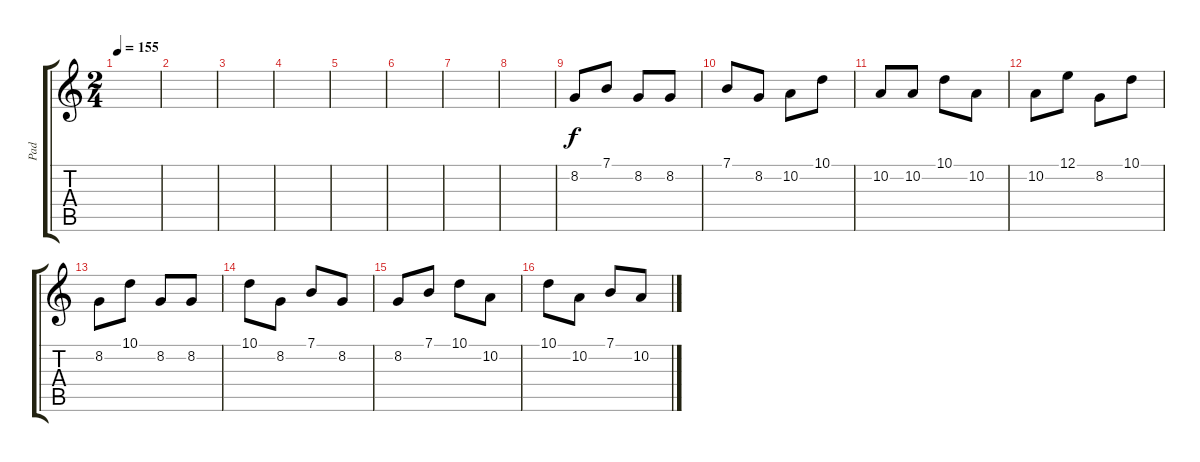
\track ("Pad" "Pad") {instrument pad7halo}
\staff {score tabs}
\tuning (E4 B3 G3 D3 A2 E2) {hide}
\ts (2 4)
\tempo 155
\clef g2
\ks c
|
|
|
|
|
|
|
|
8.2.8 7.1.8 8.2.8 8.2.8 |
7.1.8 8.2.8 10.2.8 10.1.8 |
10.2.8 10.2.8 10.1.8 10.2.8 |
10.2.8 12.1.8 8.2.8 10.1.8 |
8.2.8 10.1.8 8.2.8 8.2.8 |
10.1.8 8.2.8 7.1.8 8.2.8 |
8.2.8 7.1.8 10.1.8 10.2.8 |
10.1.8 10.2.8 7.1.8 10.2.8
